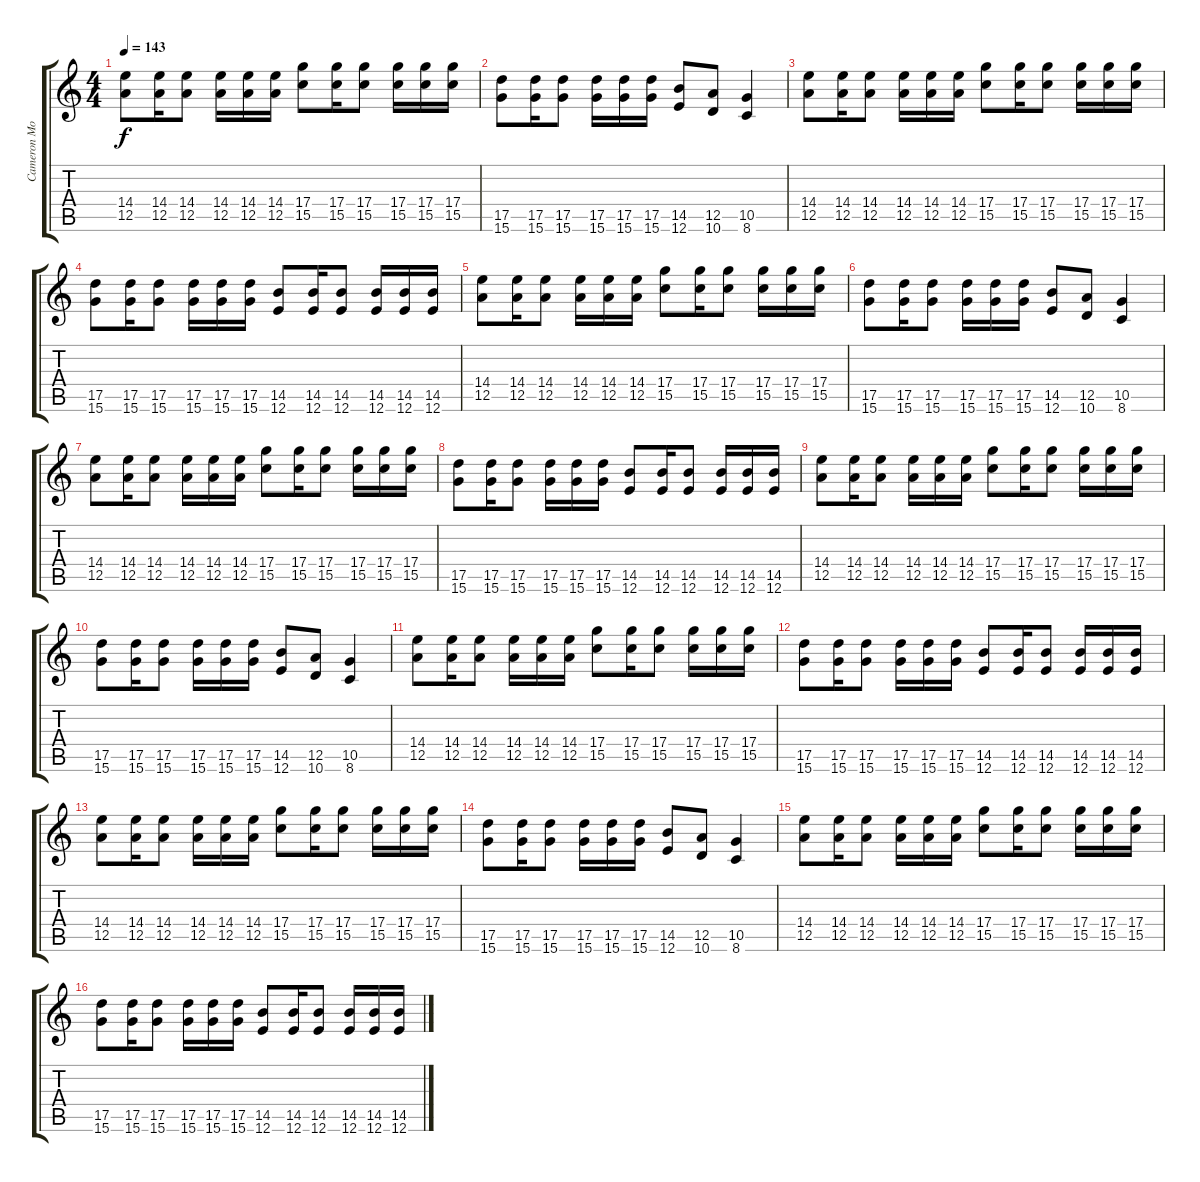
\track ("Cameron Morrison" "Cameron Mo") {instrument distortionguitar}
\staff {score tabs}
\tuning (E4 B3 G3 D3 A2 E2) {hide}
\ts (4 4)
\tempo 143
\clef g2
\ks c
(14.4 12.5).8{dy f} (14.4 12.5).16 (14.4 12.5).8 (14.4 12.5).16 (14.4 12.5).16 (14.4 12.5).16 (17.4 15.5).8 (17.4 15.5).16 (17.4 15.5).8 (17.4 15.5).16 (17.4 15.5).16 (17.4 15.5).16 |
(17.5 15.6).8 (17.5 15.6).16 (17.5 15.6).8 (17.5 15.6).16 (17.5 15.6).16 (17.5 15.6).16 (14.5 12.6).8 (12.5 10.6).8 (10.5 8.6).4 |
(14.4 12.5).8 (14.4 12.5).16 (14.4 12.5).8 (14.4 12.5).16 (14.4 12.5).16 (14.4 12.5).16 (17.4 15.5).8 (17.4 15.5).16 (17.4 15.5).8 (17.4 15.5).16 (17.4 15.5).16 (17.4 15.5).16 |
(17.5 15.6).8 (17.5 15.6).16 (17.5 15.6).8 (17.5 15.6).16 (17.5 15.6).16 (17.5 15.6).16 (14.5 12.6).8 (14.5 12.6).16 (14.5 12.6).8 (14.5 12.6).16 (14.5 12.6).16 (14.5 12.6).16 |
(14.4 12.5).8 (14.4 12.5).16 (14.4 12.5).8 (14.4 12.5).16 (14.4 12.5).16 (14.4 12.5).16 (17.4 15.5).8 (17.4 15.5).16 (17.4 15.5).8 (17.4 15.5).16 (17.4 15.5).16 (17.4 15.5).16 |
(17.5 15.6).8 (17.5 15.6).16 (17.5 15.6).8 (17.5 15.6).16 (17.5 15.6).16 (17.5 15.6).16 (14.5 12.6).8 (12.5 10.6).8 (10.5 8.6).4 |
(14.4 12.5).8 (14.4 12.5).16 (14.4 12.5).8 (14.4 12.5).16 (14.4 12.5).16 (14.4 12.5).16 (17.4 15.5).8 (17.4 15.5).16 (17.4 15.5).8 (17.4 15.5).16 (17.4 15.5).16 (17.4 15.5).16 |
(17.5 15.6).8 (17.5 15.6).16 (17.5 15.6).8 (17.5 15.6).16 (17.5 15.6).16 (17.5 15.6).16 (14.5 12.6).8 (14.5 12.6).16 (14.5 12.6).8 (14.5 12.6).16 (14.5 12.6).16 (14.5 12.6).16 |
(14.4 12.5).8 (14.4 12.5).16 (14.4 12.5).8 (14.4 12.5).16 (14.4 12.5).16 (14.4 12.5).16 (17.4 15.5).8 (17.4 15.5).16 (17.4 15.5).8 (17.4 15.5).16 (17.4 15.5).16 (17.4 15.5).16 |
(17.5 15.6).8 (17.5 15.6).16 (17.5 15.6).8 (17.5 15.6).16 (17.5 15.6).16 (17.5 15.6).16 (14.5 12.6).8 (12.5 10.6).8 (10.5 8.6).4 |
(14.4 12.5).8 (14.4 12.5).16 (14.4 12.5).8 (14.4 12.5).16 (14.4 12.5).16 (14.4 12.5).16 (17.4 15.5).8 (17.4 15.5).16 (17.4 15.5).8 (17.4 15.5).16 (17.4 15.5).16 (17.4 15.5).16 |
(17.5 15.6).8 (17.5 15.6).16 (17.5 15.6).8 (17.5 15.6).16 (17.5 15.6).16 (17.5 15.6).16 (14.5 12.6).8 (14.5 12.6).16 (14.5 12.6).8 (14.5 12.6).16 (14.5 12.6).16 (14.5 12.6).16 |
(14.4 12.5).8 (14.4 12.5).16 (14.4 12.5).8 (14.4 12.5).16 (14.4 12.5).16 (14.4 12.5).16 (17.4 15.5).8 (17.4 15.5).16 (17.4 15.5).8 (17.4 15.5).16 (17.4 15.5).16 (17.4 15.5).16 |
(17.5 15.6).8 (17.5 15.6).16 (17.5 15.6).8 (17.5 15.6).16 (17.5 15.6).16 (17.5 15.6).16 (14.5 12.6).8 (12.5 10.6).8 (10.5 8.6).4 |
(14.4 12.5).8 (14.4 12.5).16 (14.4 12.5).8 (14.4 12.5).16 (14.4 12.5).16 (14.4 12.5).16 (17.4 15.5).8 (17.4 15.5).16 (17.4 15.5).8 (17.4 15.5).16 (17.4 15.5).16 (17.4 15.5).16 |
(17.5 15.6).8 (17.5 15.6).16 (17.5 15.6).8 (17.5 15.6).16 (17.5 15.6).16 (17.5 15.6).16 (14.5 12.6).8 (14.5 12.6).16 (14.5 12.6).8 (14.5 12.6).16 (14.5 12.6).16 (14.5 12.6).16
